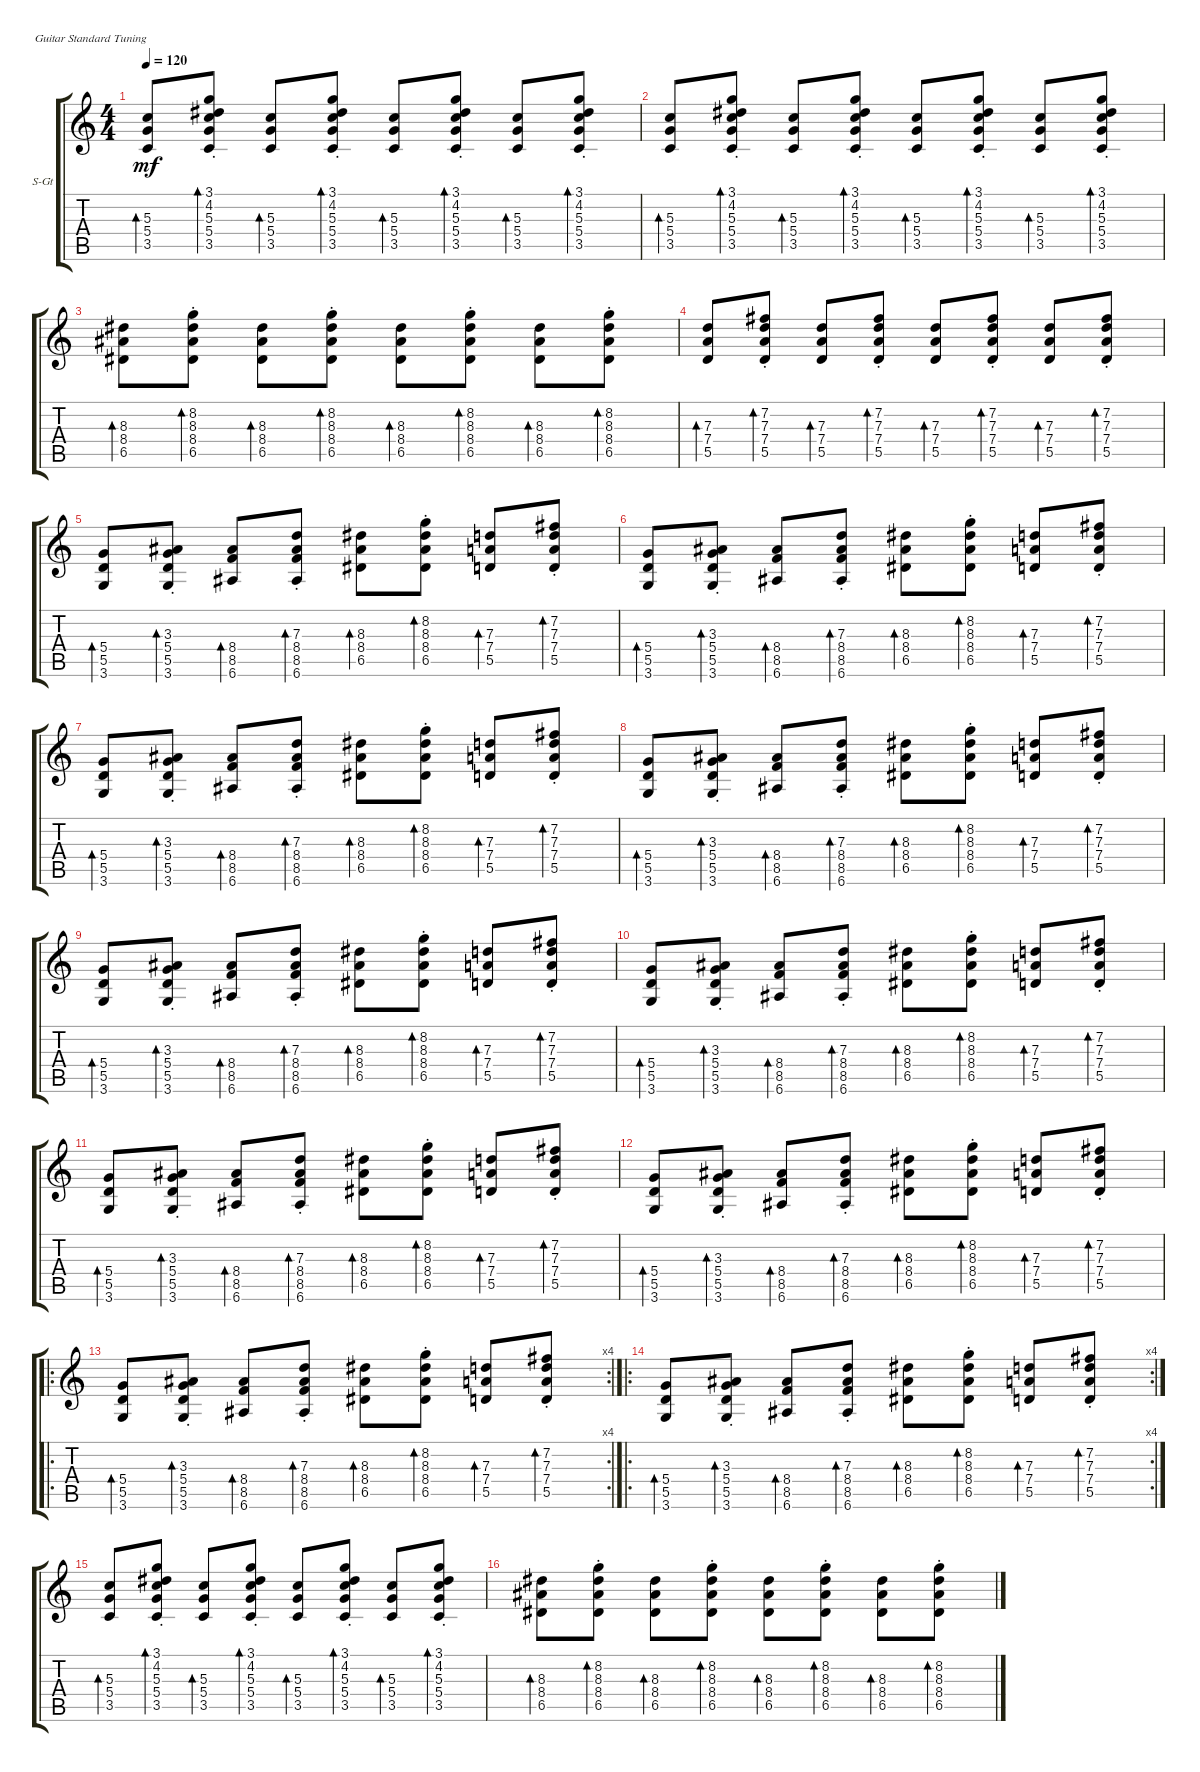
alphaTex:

\defaultSystemsLayout 4
\bracketExtendMode groupsimilarinstruments
\firstSystemTrackNameOrientation horizontal
\otherSystemsTrackNameOrientation horizontal
\track ("Steel Guitar" "S-Gt") {instrument acousticguitarsteel}
\staff {score tabs}
\tuning (E4 B3 G3 D3 A2 E2)
\ts (4 4)
\tempo 120
\clef g2
\ks c
(3.5 5.4 5.3).8{bd 58 dy mf} (3.5{st} 5.4{st} 5.3{st} 4.2 3.1).8{bd 39} (3.5 5.4 5.3).8{bd 58} (3.5{st} 5.4{st} 5.3{st} 4.2 3.1).8{bd 39} (3.5 5.4 5.3).8{bd 58} (3.5{st} 5.4{st} 5.3{st} 4.2 3.1).8{bd 39} (3.5 5.4 5.3).8{bd 58} (3.5{st} 5.4{st} 5.3{st} 4.2 3.1).8{bd 39} |
(3.5 5.4 5.3).8{bd 58} (3.5{st} 5.4{st} 5.3{st} 4.2 3.1).8{bd 39} (3.5 5.4 5.3).8{bd 58} (3.5{st} 5.4{st} 5.3{st} 4.2 3.1).8{bd 39} (3.5 5.4 5.3).8{bd 58} (3.5{st} 5.4{st} 5.3{st} 4.2 3.1).8{bd 39} (3.5 5.4 5.3).8{bd 58} (3.5{st} 5.4{st} 5.3{st} 4.2 3.1).8{bd 39} |
(6.5 8.4 8.3).8{bd 58} (6.5{st} 8.4{st} 8.3{st} 8.2{st}).8{bd 39} (6.5 8.4 8.3).8{bd 58} (6.5{st} 8.4{st} 8.3{st} 8.2{st}).8{bd 39} (6.5 8.4 8.3).8{bd 58} (6.5{st} 8.4{st} 8.3{st} 8.2{st}).8{bd 39} (6.5 8.4 8.3).8{bd 58} (6.5{st} 8.4{st} 8.3{st} 8.2{st}).8{bd 39} |
(5.5 7.4 7.3).8{bd 58} (5.5{st} 7.4{st} 7.3{st} 7.2).8{bd 39} (5.5 7.4 7.3).8{bd 58} (5.5{st} 7.4{st} 7.3{st} 7.2).8{bd 39} (5.5 7.4 7.3).8{bd 58} (5.5{st} 7.4{st} 7.3{st} 7.2).8{bd 39} (5.5 7.4 7.3).8{bd 58} (5.5{st} 7.4{st} 7.3{st} 7.2).8{bd 39} |
(3.6 5.5 5.4).8{bd 58} (3.6{st} 5.5{st} 5.4{st} 3.3{st}).8{bd 39} (6.6 8.5 8.4).8{bd 58} (6.6{st} 8.5{st} 8.4{st} 7.3{st}).8{bd 39} (6.5 8.4 8.3).8{bd 58} (6.5{st} 8.4{st} 8.3{st} 8.2{st}).8{bd 39} (5.5 7.4 7.3).8{bd 58} (5.5{st} 7.4{st} 7.3{st} 7.2).8{bd 39} |
(3.6 5.5 5.4).8{bd 58} (3.6{st} 5.5{st} 5.4{st} 3.3{st}).8{bd 39} (6.6 8.5 8.4).8{bd 58} (6.6{st} 8.5{st} 8.4{st} 7.3{st}).8{bd 39} (6.5 8.4 8.3).8{bd 58} (6.5{st} 8.4{st} 8.3{st} 8.2{st}).8{bd 39} (5.5 7.4 7.3).8{bd 58} (5.5{st} 7.4{st} 7.3{st} 7.2).8{bd 39} |
(3.6 5.5 5.4).8{bd 58} (3.6{st} 5.5{st} 5.4{st} 3.3{st}).8{bd 39} (6.6 8.5 8.4).8{bd 58} (6.6{st} 8.5{st} 8.4{st} 7.3{st}).8{bd 39} (6.5 8.4 8.3).8{bd 58} (6.5{st} 8.4{st} 8.3{st} 8.2{st}).8{bd 39} (5.5 7.4 7.3).8{bd 58} (5.5{st} 7.4{st} 7.3{st} 7.2).8{bd 39} |
(3.6 5.5 5.4).8{bd 58} (3.6{st} 5.5{st} 5.4{st} 3.3{st}).8{bd 39} (6.6 8.5 8.4).8{bd 58} (6.6{st} 8.5{st} 8.4{st} 7.3{st}).8{bd 39} (6.5 8.4 8.3).8{bd 58} (6.5{st} 8.4{st} 8.3{st} 8.2{st}).8{bd 39} (5.5 7.4 7.3).8{bd 58} (5.5{st} 7.4{st} 7.3{st} 7.2).8{bd 39} |
(3.6 5.5 5.4).8{bd 58} (3.6{st} 5.5{st} 5.4{st} 3.3{st}).8{bd 39} (6.6 8.5 8.4).8{bd 58} (6.6{st} 8.5{st} 8.4{st} 7.3{st}).8{bd 39} (6.5 8.4 8.3).8{bd 58} (6.5{st} 8.4{st} 8.3{st} 8.2{st}).8{bd 39} (5.5 7.4 7.3).8{bd 58} (5.5{st} 7.4{st} 7.3{st} 7.2).8{bd 39} |
(3.6 5.5 5.4).8{bd 58} (3.6{st} 5.5{st} 5.4{st} 3.3{st}).8{bd 39} (6.6 8.5 8.4).8{bd 58} (6.6{st} 8.5{st} 8.4{st} 7.3{st}).8{bd 39} (6.5 8.4 8.3).8{bd 58} (6.5{st} 8.4{st} 8.3{st} 8.2{st}).8{bd 39} (5.5 7.4 7.3).8{bd 58} (5.5{st} 7.4{st} 7.3{st} 7.2).8{bd 39} |
(3.6 5.5 5.4).8{bd 58} (3.6{st} 5.5{st} 5.4{st} 3.3{st}).8{bd 39} (6.6 8.5 8.4).8{bd 58} (6.6{st} 8.5{st} 8.4{st} 7.3{st}).8{bd 39} (6.5 8.4 8.3).8{bd 58} (6.5{st} 8.4{st} 8.3{st} 8.2{st}).8{bd 39} (5.5 7.4 7.3).8{bd 58} (5.5{st} 7.4{st} 7.3{st} 7.2).8{bd 39} |
(3.6 5.5 5.4).8{bd 58} (3.6{st} 5.5{st} 5.4{st} 3.3{st}).8{bd 39} (6.6 8.5 8.4).8{bd 58} (6.6{st} 8.5{st} 8.4{st} 7.3{st}).8{bd 39} (6.5 8.4 8.3).8{bd 58} (6.5{st} 8.4{st} 8.3{st} 8.2{st}).8{bd 39} (5.5 7.4 7.3).8{bd 58} (5.5{st} 7.4{st} 7.3{st} 7.2).8{bd 39} |
\ro
\rc 4
(3.6 5.5 5.4).8{bd 58} (3.6{st} 5.5{st} 5.4{st} 3.3{st}).8{bd 39} (6.6 8.5 8.4).8{bd 58} (6.6{st} 8.5{st} 8.4{st} 7.3{st}).8{bd 39} (6.5 8.4 8.3).8{bd 58} (6.5{st} 8.4{st} 8.3{st} 8.2{st}).8{bd 39} (5.5 7.4 7.3).8{bd 58} (5.5{st} 7.4{st} 7.3{st} 7.2).8{bd 39} |
\ro
\rc 4
(3.6 5.5 5.4).8{bd 58} (3.6{st} 5.5{st} 5.4{st} 3.3{st}).8{bd 39} (6.6 8.5 8.4).8{bd 58} (6.6{st} 8.5{st} 8.4{st} 7.3{st}).8{bd 39} (6.5 8.4 8.3).8{bd 58} (6.5{st} 8.4{st} 8.3{st} 8.2{st}).8{bd 39} (5.5 7.4 7.3).8{bd 58} (5.5{st} 7.4{st} 7.3{st} 7.2).8{bd 39} |
(3.5 5.4 5.3).8{bd 58} (3.5{st} 5.4{st} 5.3{st} 4.2 3.1).8{bd 39} (3.5 5.4 5.3).8{bd 58} (3.5{st} 5.4{st} 5.3{st} 4.2 3.1).8{bd 39} (3.5 5.4 5.3).8{bd 58} (3.5{st} 5.4{st} 5.3{st} 4.2 3.1).8{bd 39} (3.5 5.4 5.3).8{bd 58} (3.5{st} 5.4{st} 5.3{st} 4.2 3.1).8{bd 39} |
(6.5 8.4 8.3).8{bd 58} (6.5{st} 8.4{st} 8.3{st} 8.2{st}).8{bd 39} (6.5 8.4 8.3).8{bd 58} (6.5{st} 8.4{st} 8.3{st} 8.2{st}).8{bd 39} (6.5 8.4 8.3).8{bd 58} (6.5{st} 8.4{st} 8.3{st} 8.2{st}).8{bd 39} (6.5 8.4 8.3).8{bd 58} (6.5{st} 8.4{st} 8.3{st} 8.2{st}).8{bd 39}
